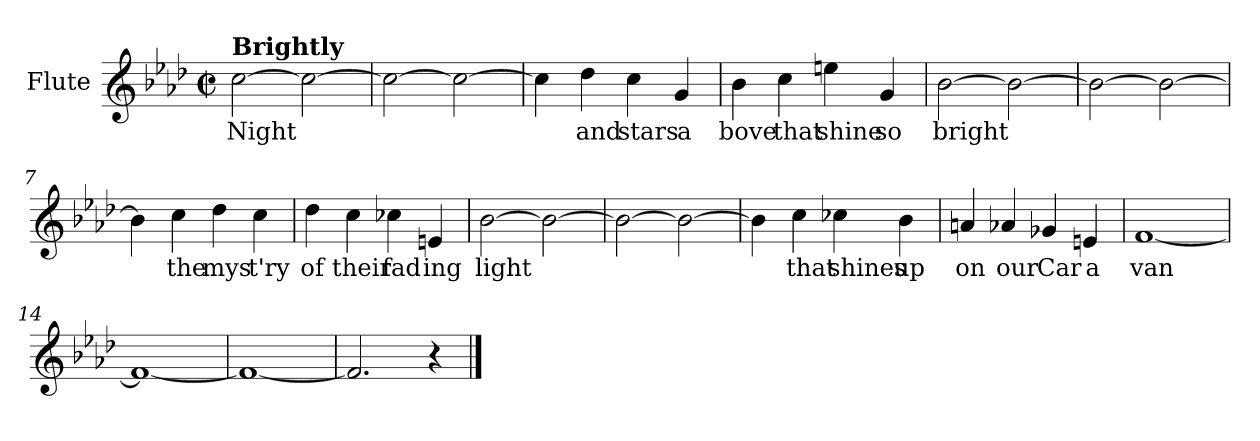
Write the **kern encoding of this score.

**kern	**text
*part1	*part1
*staff1	*staff1
*I"Flute	*
*I'Fl	*
*clefG2	*
*k[b-e-a-d-]	*
*A-:	*
*M2/2	*
*met(c|)	*
*MM232	*
=1	=1
!LO:TX:a:B:t=Brightly	!
!	!LO:LY:b
[2cc\	Night
2cc\_	.
=2	=2
2cc\_	.
2cc\_	.
=3	=3
4cc\]	.
!	!LO:LY:b
4dd-\	and
!	!LO:LY:b
4cc\	stars
!	!LO:LY:b
4g/	a
=4	=4
!	!LO:LY:b
4b-\	bove
!	!LO:LY:b
4cc\	that
!	!LO:LY:b
4een\	shine
!	!LO:LY:b
4g/	so
=5	=5
!	!LO:LY:b
[2b-\	bright
2b-\_	.
!!LO:LB:g=z
=6	=6
2b-\_	.
2b-\_	.
=7	=7
4b-\]	.
!	!LO:LY:b
4cc\	the
!	!LO:LY:b
4dd-\	mys
!	!LO:LY:b
4cc\	t'ry
=8	=8
!	!LO:LY:b
4dd-\	of
!	!LO:LY:b
4cc\	their
!	!LO:LY:b
4cc-X\	fad
!	!LO:LY:b
4en/	ing
=9	=9
!	!LO:LY:b
[2b-\	light
2b-\_	.
=10	=10
2b-\_	.
2b-\_	.
!!LO:LB:g=z
=11	=11
4b-\]	.
!	!LO:LY:b
4cc\	that
!	!LO:LY:b
4cc-X\	shines
!	!LO:LY:b
4b-\	up
=12	=12
!	!LO:LY:b
4an/	on
!	!LO:LY:b
4a-X/	our
!	!LO:LY:b
4g-X/	Car
!	!LO:LY:b
4en/	a
=13	=13
!	!LO:LY:b
[1f	van
=14	=14
1f_	.
=15	=15
1f_	.
=16	=16
2.f/]	.
4r	.
==	==
*-	*-
